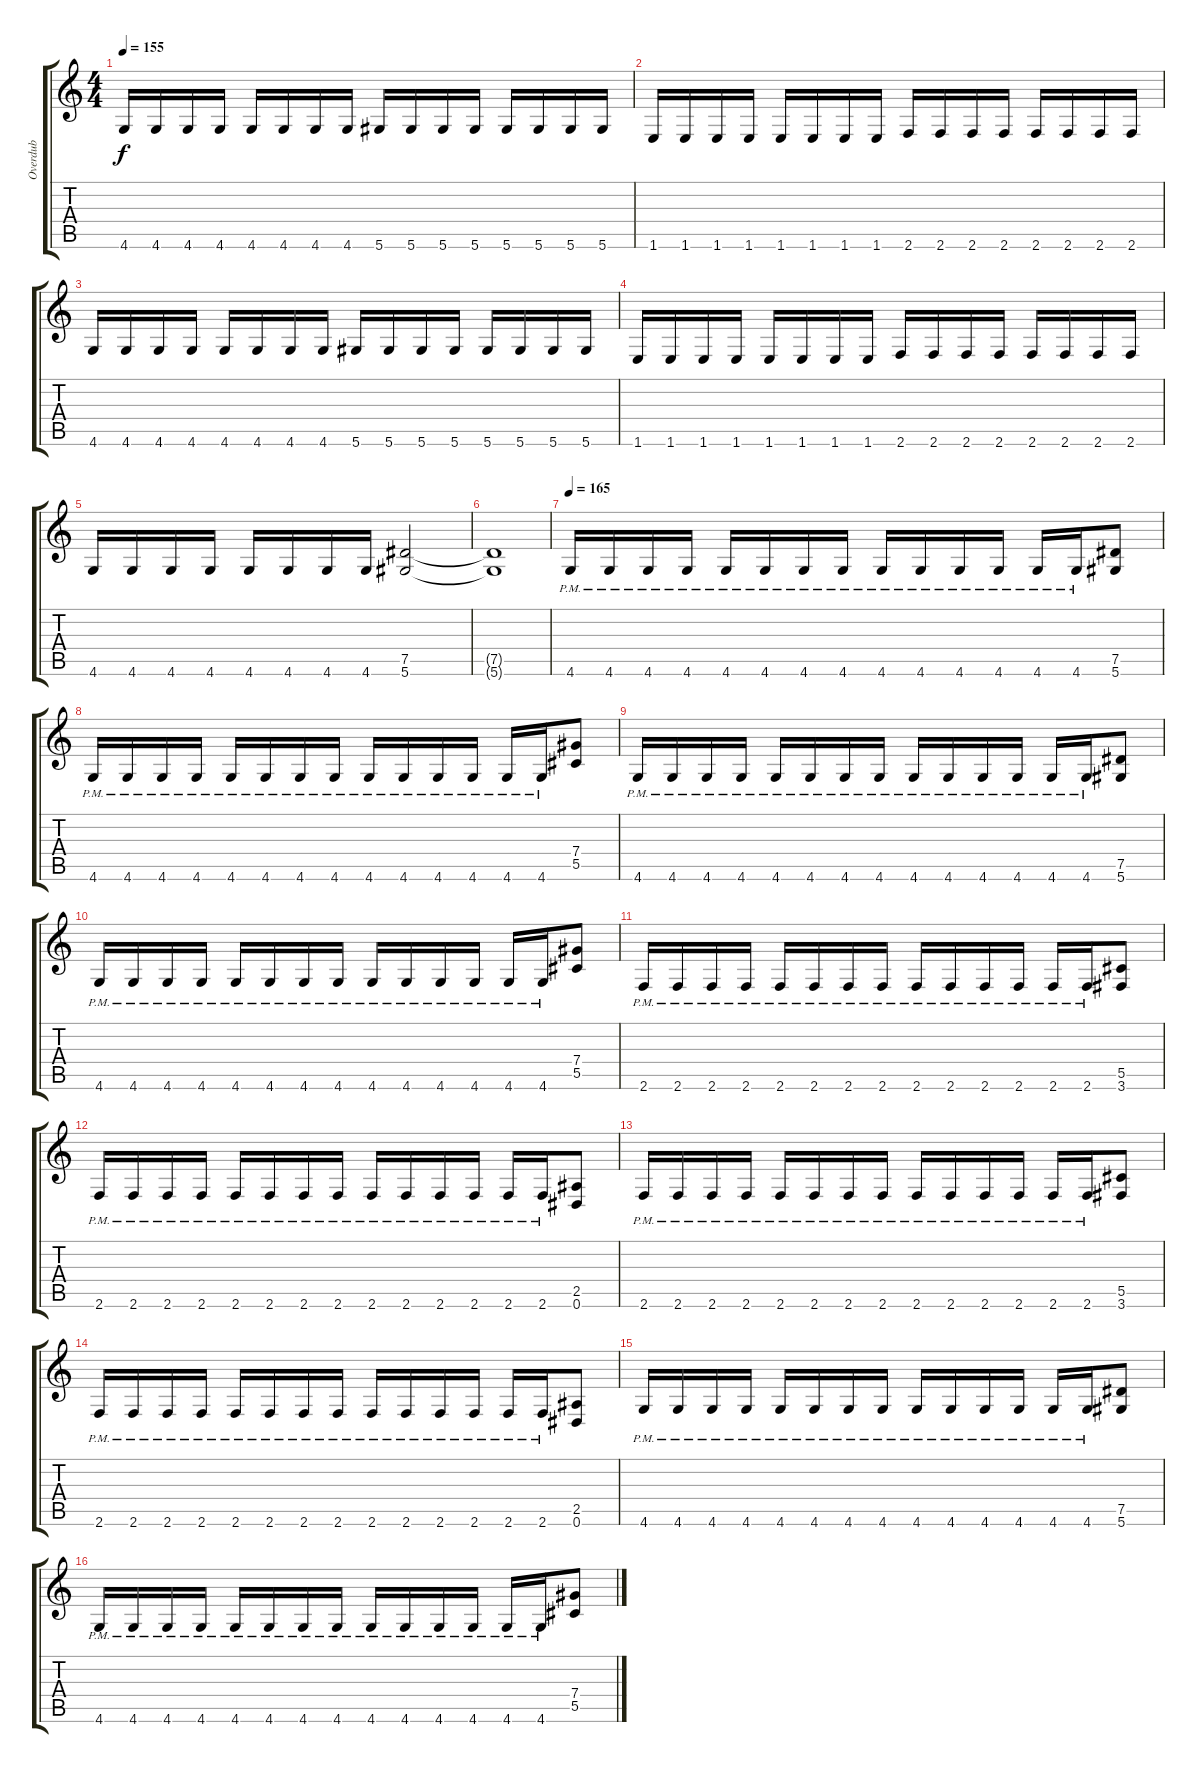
\track ("Overdub" "Overdub") {instrument distortionguitar}
\staff {score tabs}
\tuning (Eb4 Bb3 Gb3 Db3 Ab2 Eb2) {hide}
\ts (4 4)
\tempo 155
\clef g2
\ks c
4.6.16{dy f} 4.6.16 4.6.16 4.6.16 4.6.16 4.6.16 4.6.16 4.6.16 5.6.16 5.6.16 5.6.16 5.6.16 5.6.16 5.6.16 5.6.16 5.6.16 |
1.6.16 1.6.16 1.6.16 1.6.16 1.6.16 1.6.16 1.6.16 1.6.16 2.6.16 2.6.16 2.6.16 2.6.16 2.6.16 2.6.16 2.6.16 2.6.16 |
4.6.16 4.6.16 4.6.16 4.6.16 4.6.16 4.6.16 4.6.16 4.6.16 5.6.16 5.6.16 5.6.16 5.6.16 5.6.16 5.6.16 5.6.16 5.6.16 |
1.6.16 1.6.16 1.6.16 1.6.16 1.6.16 1.6.16 1.6.16 1.6.16 2.6.16 2.6.16 2.6.16 2.6.16 2.6.16 2.6.16 2.6.16 2.6.16 |
4.6.16 4.6.16 4.6.16 4.6.16 4.6.16 4.6.16 4.6.16 4.6.16 (7.5 5.6).2 |
(7.5{t} 5.6{t}).1 |
\tempo 165
4.6{pm}.16 4.6{pm}.16 4.6{pm}.16 4.6{pm}.16 4.6{pm}.16 4.6{pm}.16 4.6{pm}.16 4.6{pm}.16 4.6{pm}.16 4.6{pm}.16 4.6{pm}.16 4.6{pm}.16 4.6{pm}.16 4.6{pm}.16 (7.5 5.6).8 |
4.6{pm}.16 4.6{pm}.16 4.6{pm}.16 4.6{pm}.16 4.6{pm}.16 4.6{pm}.16 4.6{pm}.16 4.6{pm}.16 4.6{pm}.16 4.6{pm}.16 4.6{pm}.16 4.6{pm}.16 4.6{pm}.16 4.6{pm}.16 (7.4 5.5).8 |
4.6{pm}.16 4.6{pm}.16 4.6{pm}.16 4.6{pm}.16 4.6{pm}.16 4.6{pm}.16 4.6{pm}.16 4.6{pm}.16 4.6{pm}.16 4.6{pm}.16 4.6{pm}.16 4.6{pm}.16 4.6{pm}.16 4.6{pm}.16 (7.5 5.6).8 |
4.6{pm}.16 4.6{pm}.16 4.6{pm}.16 4.6{pm}.16 4.6{pm}.16 4.6{pm}.16 4.6{pm}.16 4.6{pm}.16 4.6{pm}.16 4.6{pm}.16 4.6{pm}.16 4.6{pm}.16 4.6{pm}.16 4.6{pm}.16 (7.4 5.5).8 |
2.6{pm}.16 2.6{pm}.16 2.6{pm}.16 2.6{pm}.16 2.6{pm}.16 2.6{pm}.16 2.6{pm}.16 2.6{pm}.16 2.6{pm}.16 2.6{pm}.16 2.6{pm}.16 2.6{pm}.16 2.6{pm}.16 2.6{pm}.16 (5.5 3.6).8 |
2.6{pm}.16 2.6{pm}.16 2.6{pm}.16 2.6{pm}.16 2.6{pm}.16 2.6{pm}.16 2.6{pm}.16 2.6{pm}.16 2.6{pm}.16 2.6{pm}.16 2.6{pm}.16 2.6{pm}.16 2.6{pm}.16 2.6{pm}.16 (2.5 0.6).8 |
2.6{pm}.16 2.6{pm}.16 2.6{pm}.16 2.6{pm}.16 2.6{pm}.16 2.6{pm}.16 2.6{pm}.16 2.6{pm}.16 2.6{pm}.16 2.6{pm}.16 2.6{pm}.16 2.6{pm}.16 2.6{pm}.16 2.6{pm}.16 (5.5 3.6).8 |
2.6{pm}.16 2.6{pm}.16 2.6{pm}.16 2.6{pm}.16 2.6{pm}.16 2.6{pm}.16 2.6{pm}.16 2.6{pm}.16 2.6{pm}.16 2.6{pm}.16 2.6{pm}.16 2.6{pm}.16 2.6{pm}.16 2.6{pm}.16 (2.5 0.6).8 |
4.6{pm}.16 4.6{pm}.16 4.6{pm}.16 4.6{pm}.16 4.6{pm}.16 4.6{pm}.16 4.6{pm}.16 4.6{pm}.16 4.6{pm}.16 4.6{pm}.16 4.6{pm}.16 4.6{pm}.16 4.6{pm}.16 4.6{pm}.16 (7.5 5.6).8 |
4.6{pm}.16 4.6{pm}.16 4.6{pm}.16 4.6{pm}.16 4.6{pm}.16 4.6{pm}.16 4.6{pm}.16 4.6{pm}.16 4.6{pm}.16 4.6{pm}.16 4.6{pm}.16 4.6{pm}.16 4.6{pm}.16 4.6{pm}.16 (7.4 5.5).8
